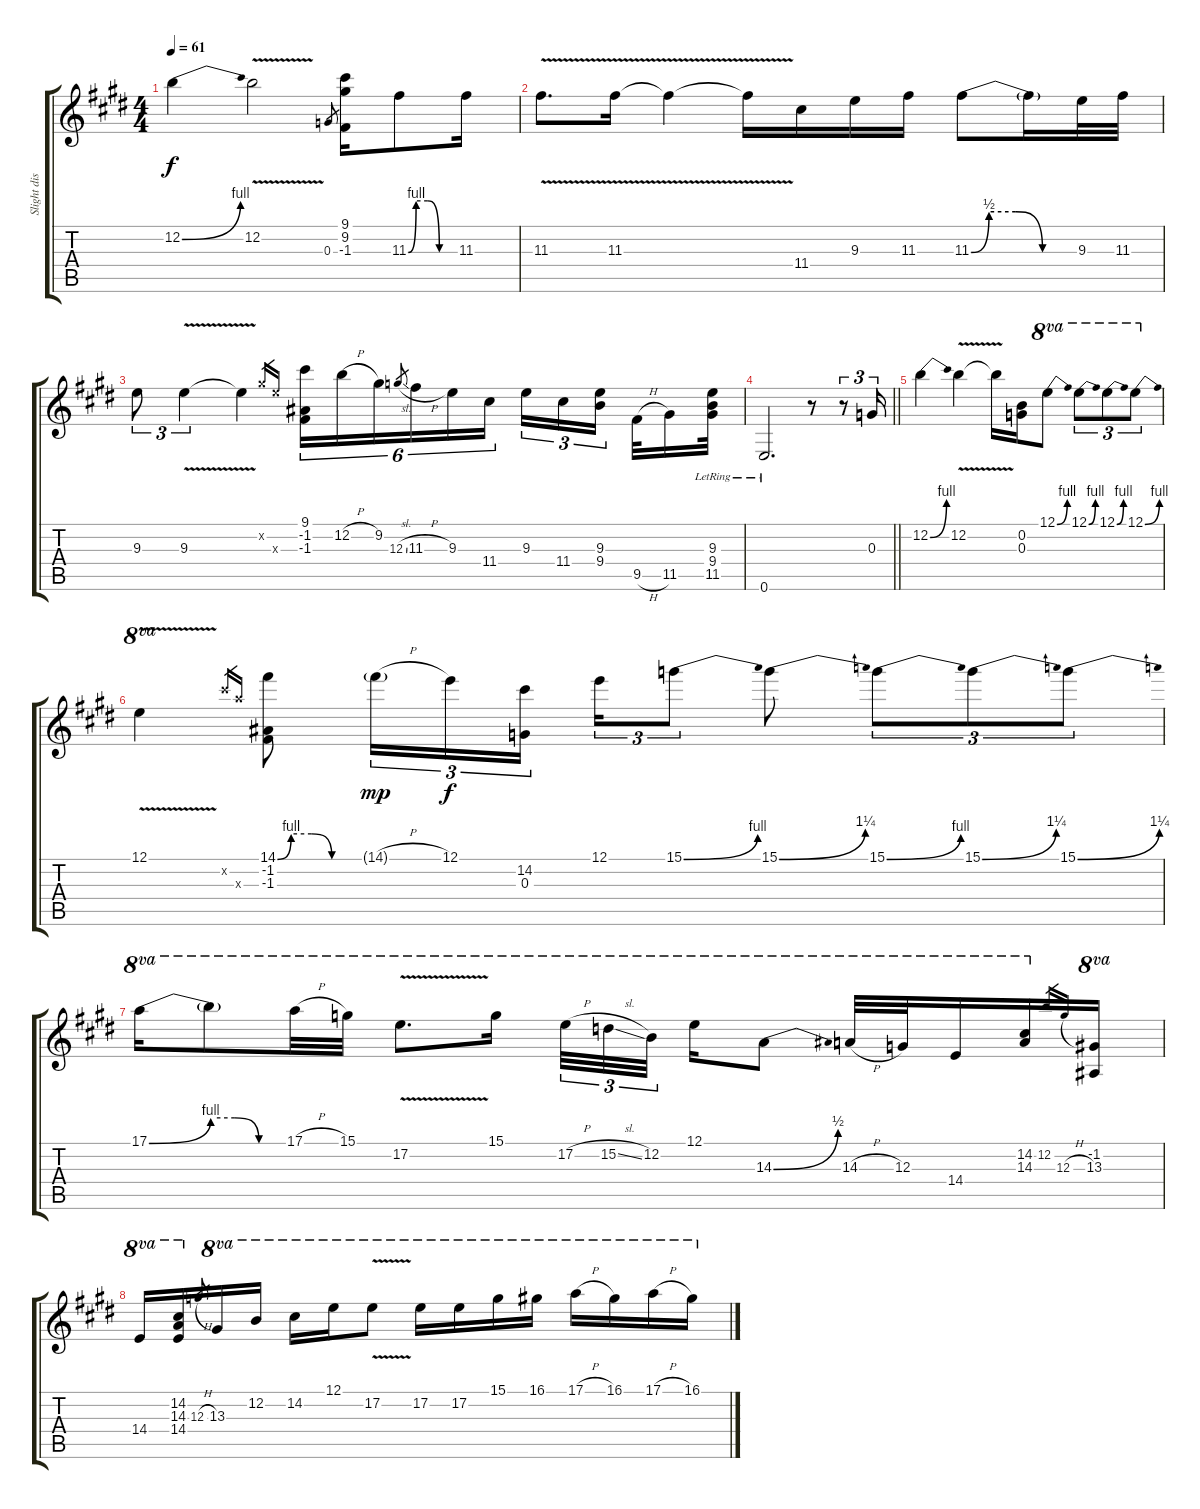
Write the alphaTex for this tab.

\track ("Slight dist" "Slight dis") {instrument overdrivenguitar}
\staff {score tabs}
\tuning (E4 B3 G3 D3 A2 E2) {hide}
\ts (4 4)
\tempo 61
\clef g2
\ks c#minor
12.2{be (bend 0 0 60 4)}.4{dy f} 12.2{v}.2 0.3.8{gr} (9.1 9.2 -1.3).16 11.3{be (custom 0 0 10 4 25 4 40 0 60 0)}.8 11.3.16 |
11.3{v}.8{d} 11.3{v}.16 11.3{v t}.4 11.3{v t}.16 11.4.16 9.3.16 11.3.16 11.3{be (custom 0 0 10 2 25 2 40 0 60 0)}.8 11.3{t}.16 9.3.32 11.3.32 |
9.3.8{tu (3 2)} 9.3{v}.4{tu (3 2)} 9.3{v t}.4 9.2{x}.16{gr} 9.3{x}.16{gr} (9.1 -1.2 -1.3).16{tu (6 4)} 12.2{h}.16{tu (6 4)} 9.2.16{tu (6 4)} 12.3{sl}.8{gr beam splitsecondary} 11.3{h}.16{tu (6 4)} 9.3.16{tu (6 4)} 11.4.16{tu (6 4)} 9.3.16{tu (3 2)} 11.4.16{tu (3 2)} (9.3 9.4).16{tu (3 2) beam splitsecondary} 9.5{h}.32 11.5.16 (9.3{lr} 9.4{lr} 11.5{lr}).32 |
\barLineRight lightlight
0.6{lr}.2{d} r.8 r.8{tu (3 2)} 0.3.16{tu (3 2)} |
12.2{be (bend 0 0 60 4)}.4 12.2{v}.4 12.2{t}.16 (0.2 0.3).16 12.1{be (bend 0 0 60 4)}.8{ot 8va} 12.1{be (bend 0 0 60 4)}.8{tu (3 2) ot 8va} 12.1{be (bend 0 0 60 4)}.8{tu (3 2) ot 8va} 12.1{be (bend 0 0 60 4)}.8{tu (3 2) ot 8va} |
12.1{v}.4{ot 8va} 14.2{x}.16{gr} 14.3{x}.16{gr} (14.1{be (custom 0 0 10 4 25 4 40 0 60 0)} -1.2 -1.3).8 14.1{h g}.16{tu (3 2) dy mp} 12.1.16{tu (3 2) dy f} (14.2 0.3).16{tu (3 2)} 12.1.16{tu (3 2)} 15.1{be (bend 0 0 60 4)}.8{tu (3 2)} 15.1{be (bend 0 0 60 5)}.8 15.1{be (bend 0 0 60 4)}.8{tu (3 2)} 15.1{be (bend 0 0 60 5)}.8{tu (3 2)} 15.1{be (bend 0 0 60 5)}.8{tu (3 2)} |
17.1{be (bend 0 0 60 4)}.16{ot 8va} 17.1{be (custom 0 4 20 4 40 0 60 0) t}.8{ot 8va} 17.1{h}.32{ot 8va} 15.1.32{ot 8va} 17.2{v}.8{d ot 8va} 15.1.16{ot 8va} 17.2{h}.32{tu (3 2) ot 8va} 15.2{sl}.32{tu (3 2) ot 8va} 12.2.32{tu (3 2) ot 8va beam splitsecondary} 12.1.16{ot 8va} 14.3{be (bend 0 0 60 2)}.8{ot 8va} 14.3{h}.32{ot 8va} 12.3.32{ot 8va} 14.4.16{ot 8va} (14.2 14.3).16{ot 8va} 12.2.16{gr} 12.3{h}.16{gr} (-1.2 13.3).16{ot 8va} |
14.4.16{ot 8va} (14.2 14.3 14.4).16{ot 8va} 12.3{h}.8{gr} 13.3.16{ot 8va} 12.2.16{ot 8va} 14.2.16{ot 8va} 12.1.16{ot 8va} 17.2{v}.8{ot 8va} 17.2.16{ot 8va} 17.2.16{ot 8va} 15.1.16{ot 8va} 16.1.16{ot 8va} 17.1{h}.16{ot 8va} 16.1.16{ot 8va} 17.1{h}.16{ot 8va} 16.1.16{ot 8va}
